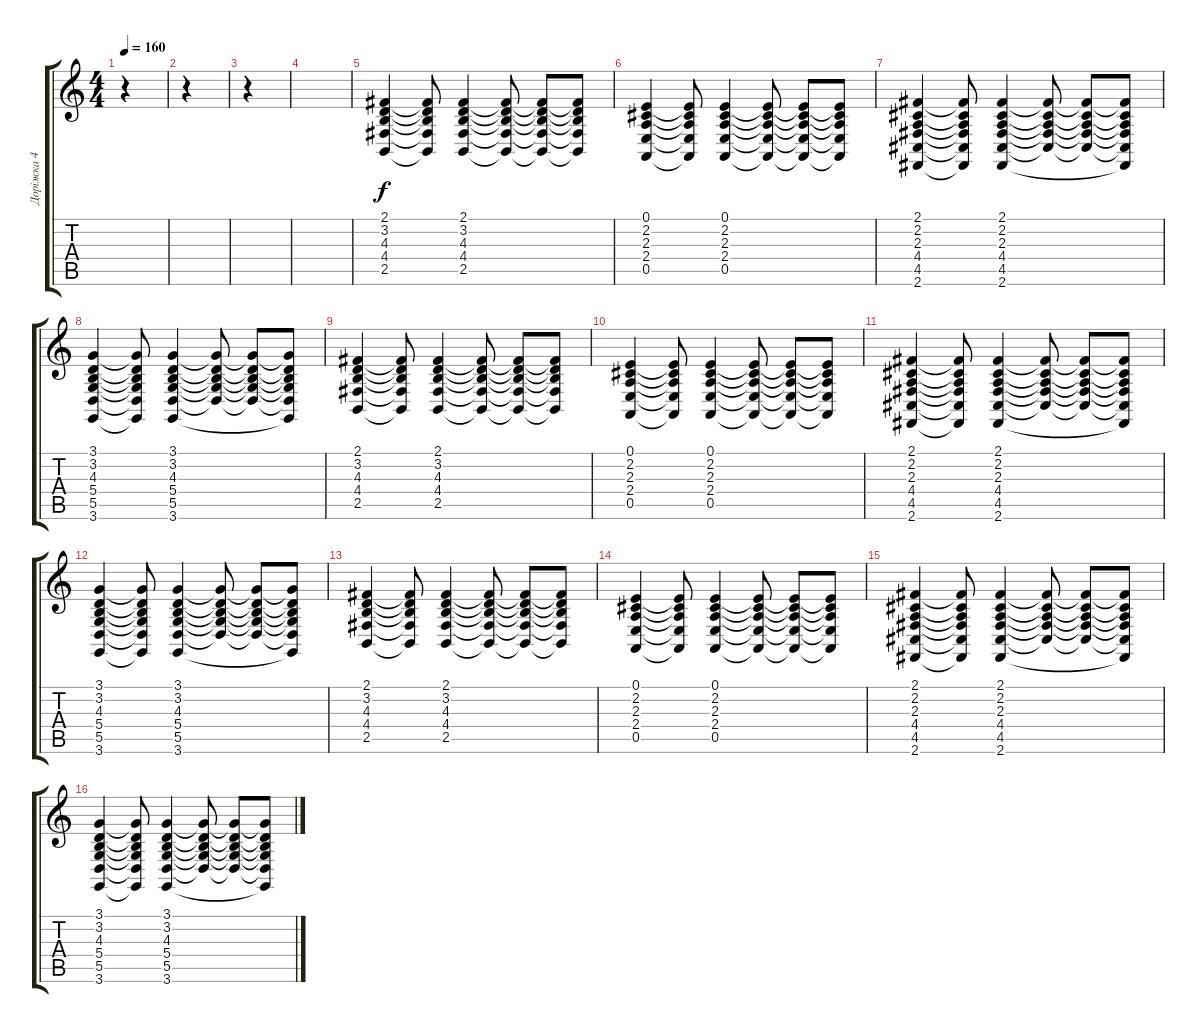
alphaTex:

\track ("Доріжка 4" "Доріжка 4") {instrument acousticgrandpiano}
\staff {score tabs}
\tuning (E4 B3 G3 D3 A2 E2) {hide}
\ts (4 4)
\tempo 160
\clef g2
\ks c
r.4{dy f instrument acousticgrandpiano} |
r.4 |
r.4 |
|
(2.1 3.2 4.3 4.4 2.5).4 (2.1{t} 3.2{t} 4.3{t} 4.4{t} 2.5{t}).8 (2.1 3.2 4.3 4.4 2.5).4 (2.1{t} 3.2{t} 4.3{t} 4.4{t} 2.5{t}).8 (2.1{t} 3.2{t} 4.3{t} 4.4{t} 2.5{t}).8 (2.1{t} 3.2{t} 4.3{t} 4.4{t} 2.5{t}).8 |
(0.1 2.2 2.3 2.4 0.5).4 (0.1{t} 2.2{t} 2.3{t} 2.4{t} 0.5{t}).8 (0.1 2.2 2.3 2.4 0.5).4 (0.1{t} 2.2{t} 2.3{t} 2.4{t} 0.5{t}).8 (0.1{t} 2.2{t} 2.3{t} 2.4{t} 0.5{t}).8 (0.1{t} 2.2{t} 2.3{t} 2.4{t} 0.5{t}).8 |
(2.1 2.2 2.3 4.4 4.5 2.6).4 (2.1{t} 2.2{t} 2.3{t} 4.4{t} 4.5{t} 2.6{t}).8 (2.1 2.2 2.3 4.4 4.5 2.6).4 (2.1{t} 2.2{t} 2.3{t} 4.4{t} 4.5{t}).8 (2.1{t} 2.2{t} 2.3{t} 4.4{t} 4.5{t}).8 (2.1{t} 2.2{t} 2.3{t} 4.4{t} 4.5{t} 2.6{t}).8 |
(3.1 3.2 4.3 5.4 5.5 3.6).4 (3.1{t} 3.2{t} 4.3{t} 5.4{t} 5.5{t} 3.6{t}).8 (3.1 3.2 4.3 5.4 5.5 3.6).4 (3.1{t} 3.2{t} 4.3{t} 5.4{t} 5.5{t}).8 (3.1{t} 3.2{t} 4.3{t} 5.4{t} 5.5{t}).8 (3.1{t} 3.2{t} 4.3{t} 5.4{t} 5.5{t} 3.6{t}).8 |
(2.1 3.2 4.3 4.4 2.5).4 (2.1{t} 3.2{t} 4.3{t} 4.4{t} 2.5{t}).8 (2.1 3.2 4.3 4.4 2.5).4 (2.1{t} 3.2{t} 4.3{t} 4.4{t} 2.5{t}).8 (2.1{t} 3.2{t} 4.3{t} 4.4{t} 2.5{t}).8 (2.1{t} 3.2{t} 4.3{t} 4.4{t} 2.5{t}).8 |
(0.1 2.2 2.3 2.4 0.5).4 (0.1{t} 2.2{t} 2.3{t} 2.4{t} 0.5{t}).8 (0.1 2.2 2.3 2.4 0.5).4 (0.1{t} 2.2{t} 2.3{t} 2.4{t} 0.5{t}).8 (0.1{t} 2.2{t} 2.3{t} 2.4{t} 0.5{t}).8 (0.1{t} 2.2{t} 2.3{t} 2.4{t} 0.5{t}).8 |
(2.1 2.2 2.3 4.4 4.5 2.6).4 (2.1{t} 2.2{t} 2.3{t} 4.4{t} 4.5{t} 2.6{t}).8 (2.1 2.2 2.3 4.4 4.5 2.6).4 (2.1{t} 2.2{t} 2.3{t} 4.4{t} 4.5{t}).8 (2.1{t} 2.2{t} 2.3{t} 4.4{t} 4.5{t}).8 (2.1{t} 2.2{t} 2.3{t} 4.4{t} 4.5{t} 2.6{t}).8 |
(3.1 3.2 4.3 5.4 5.5 3.6).4 (3.1{t} 3.2{t} 4.3{t} 5.4{t} 5.5{t} 3.6{t}).8 (3.1 3.2 4.3 5.4 5.5 3.6).4 (3.1{t} 3.2{t} 4.3{t} 5.4{t} 5.5{t}).8 (3.1{t} 3.2{t} 4.3{t} 5.4{t} 5.5{t}).8 (3.1{t} 3.2{t} 4.3{t} 5.4{t} 5.5{t} 3.6{t}).8 |
(2.1 3.2 4.3 4.4 2.5).4 (2.1{t} 3.2{t} 4.3{t} 4.4{t} 2.5{t}).8 (2.1 3.2 4.3 4.4 2.5).4 (2.1{t} 3.2{t} 4.3{t} 4.4{t} 2.5{t}).8 (2.1{t} 3.2{t} 4.3{t} 4.4{t} 2.5{t}).8 (2.1{t} 3.2{t} 4.3{t} 4.4{t} 2.5{t}).8 |
(0.1 2.2 2.3 2.4 0.5).4 (0.1{t} 2.2{t} 2.3{t} 2.4{t} 0.5{t}).8 (0.1 2.2 2.3 2.4 0.5).4 (0.1{t} 2.2{t} 2.3{t} 2.4{t} 0.5{t}).8 (0.1{t} 2.2{t} 2.3{t} 2.4{t} 0.5{t}).8 (0.1{t} 2.2{t} 2.3{t} 2.4{t} 0.5{t}).8 |
(2.1 2.2 2.3 4.4 4.5 2.6).4 (2.1{t} 2.2{t} 2.3{t} 4.4{t} 4.5{t} 2.6{t}).8 (2.1 2.2 2.3 4.4 4.5 2.6).4 (2.1{t} 2.2{t} 2.3{t} 4.4{t} 4.5{t}).8 (2.1{t} 2.2{t} 2.3{t} 4.4{t} 4.5{t}).8 (2.1{t} 2.2{t} 2.3{t} 4.4{t} 4.5{t} 2.6{t}).8 |
(3.1 3.2 4.3 5.4 5.5 3.6).4 (3.1{t} 3.2{t} 4.3{t} 5.4{t} 5.5{t} 3.6{t}).8 (3.1 3.2 4.3 5.4 5.5 3.6).4 (3.1{t} 3.2{t} 4.3{t} 5.4{t} 5.5{t}).8 (3.1{t} 3.2{t} 4.3{t} 5.4{t} 5.5{t}).8 (3.1{t} 3.2{t} 4.3{t} 5.4{t} 5.5{t} 3.6{t}).8
